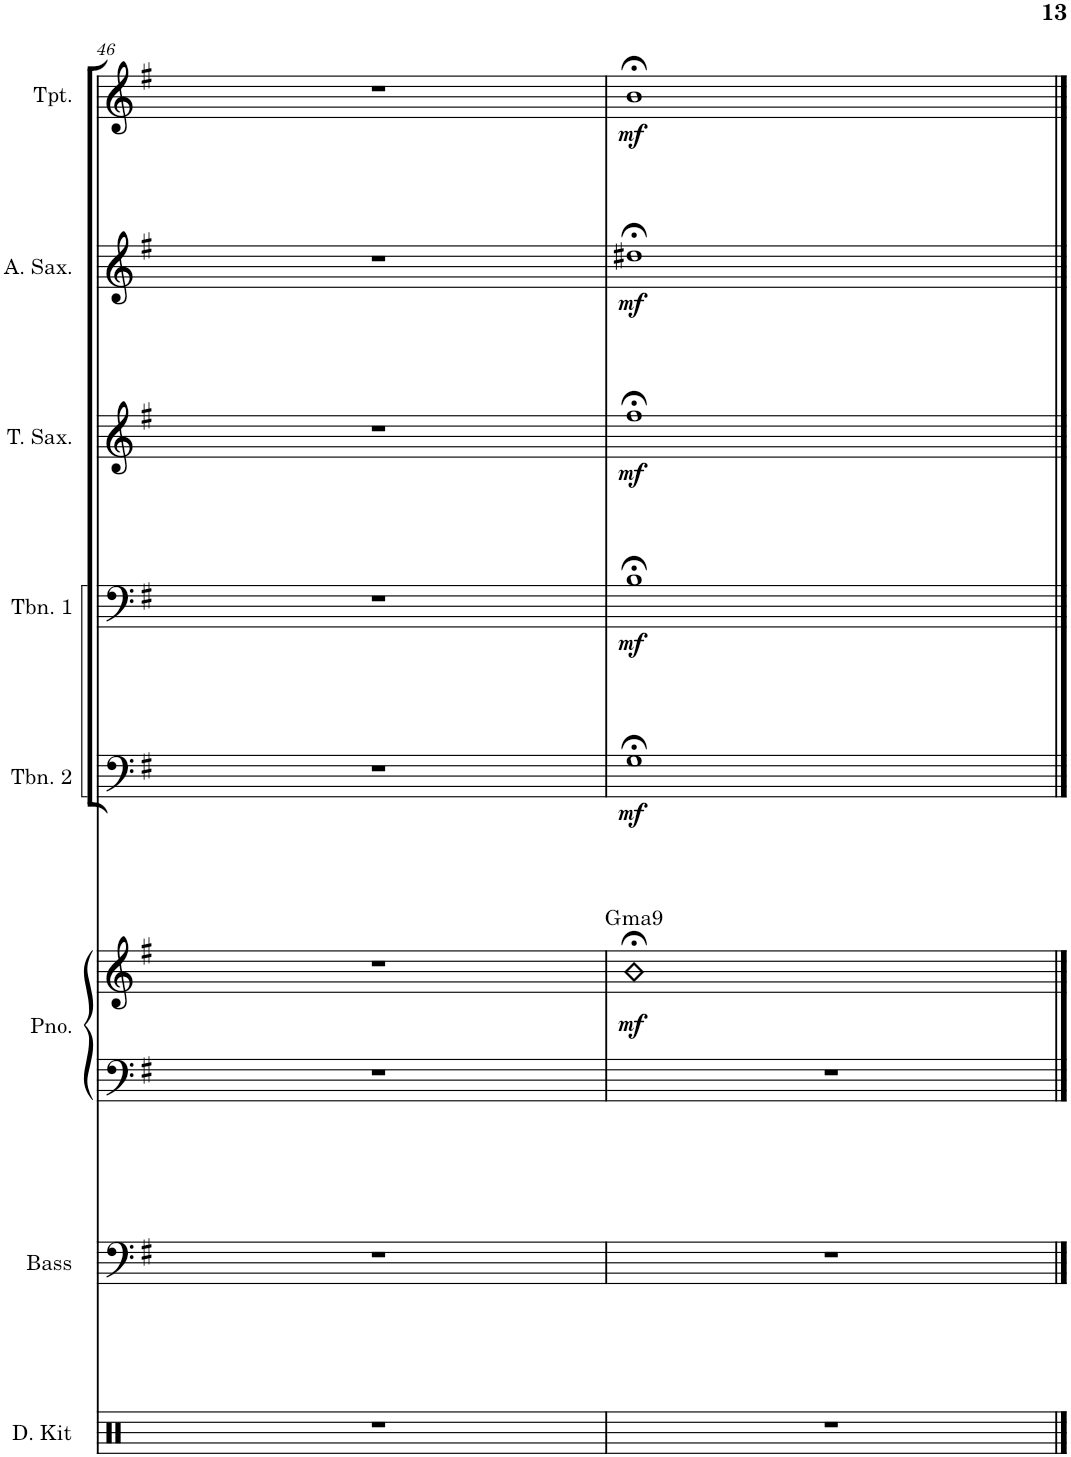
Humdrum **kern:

**kern	**kern	**kern	**kern	**dynam	**harte	**kern	**dynam	**kern	**dynam	**kern	**dynam	**kern	**dynam	**kern	**dynam
*part8	*part7	*part6	*part6	*part6	*part6	*part5	*part5	*part4	*part4	*part3	*part3	*part2	*part2	*part1	*part1
*staff9	*staff8	*staff7	*staff6	*staff6/7	*	*staff5	*staff5	*staff4	*staff4	*staff3	*staff3	*staff2	*staff2	*staff1	*staff1
*I"Drum Kit	*I"Acoustic Bass	*I"Piano	*	*	*	*I"Trombone 2	*	*I"Trombone 1	*	*I"Tenor Saxophone	*	*I"Alto Saxophone	*	*I"Trumpet	*
*I'D. Kit	*I'Bass	*I'Pno.	*	*	*	*I'Tbn. 2	*	*I'Tbn. 1	*	*I'T. Sax.	*	*I'A. Sax.	*	*I'Tpt.	*
!!LO:PB:g=z
*clefX	*clefF4	*clefF4	*clefG2	*	*	*clefF4	*	*clefF4	*	*clefG2	*	*clefG2	*	*clefG2	*
*	*Trd7c12	*	*	*	*	*	*	*	*	*Trd8c14	*	*Trd5c9	*	*Trd1c2	*
*k[]	*k[f#]	*k[f#]	*k[f#]	*	*	*k[f#]	*	*k[f#]	*	*k[f#]	*	*k[f#]	*	*k[f#]	*
*M4/4	*M4/4	*M4/4	*M4/4	*	*	*M4/4	*	*M4/4	*	*M4/4	*	*M4/4	*	*M4/4	*
=46	=46	=46	=46	=46	=46	=46	=46	=46	=46	=46	=46	=46	=46	=46	=46
1r	1r	1r	1r	.	.	1r	.	1r	.	1r	.	1r	.	1r	.
=47	=47	=47	=47	=47	=47	=47	=47	=47	=47	=47	=47	=47	=47	=47	=47
!	!	!	!	!LO:DY:b	!LO:H:kt=ma9	!	!LO:DY:b	!	!LO:DY:b	!	!LO:DY:b	!	!LO:DY:b	!	!LO:DY:b
1r	1r	1r	1B;<	mf	G:maj9	1G;<	mf	1B;<	mf	1ff#;<	mf	1dd#X;<	mf	1b;<	mf
==	==	==	==	==	==	==	==	==	==	==	==	==	==	==	==
*-	*-	*-	*-	*-	*-	*-	*-	*-	*-	*-	*-	*-	*-	*-	*-
